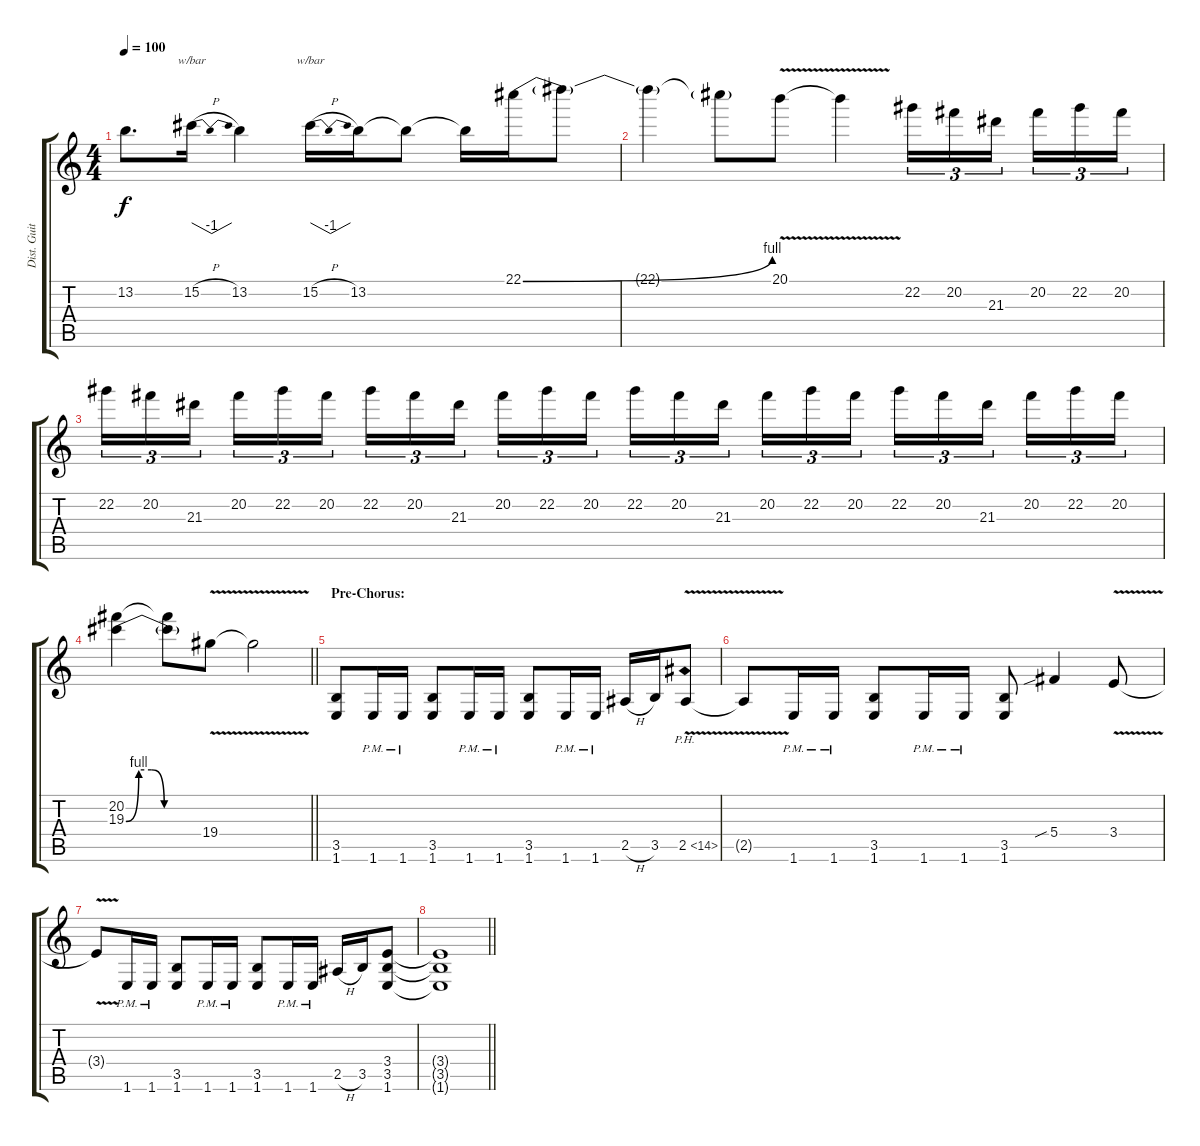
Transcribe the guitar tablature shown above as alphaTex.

\track ("Dist. Guitar 1" "Dist. Guit") {instrument distortionguitar}
\staff {score tabs}
\tuning (Eb4 Bb3 Gb3 Db3 Ab2 Eb2) {hide}
\ts (4 4)
\tempo 100
\clef g2
\ks c
13.2{t}.8{d dy f} 15.2{h}.16{tbe (dip default 0 0 30 -4 60 0)} 13.2.4 15.2{h}.16{tbe (dip default 0 0 30 -4 60 0)} 13.2.16 13.2{t}.8 13.2{t}.16 22.1{be (bend 0 0 60 4)}.16 22.1{t}.8 |
22.1{t}.4 22.1{t}.8 20.1{v}.8 20.1{t}.4 22.2.16{tu (3 2)} 20.2.16{tu (3 2)} 21.3.16{tu (3 2) beam splitsecondary} 20.2.16{tu (3 2)} 22.2.16{tu (3 2)} 20.2.16{tu (3 2)} |
22.2.16{tu (3 2)} 20.2.16{tu (3 2)} 21.3.16{tu (3 2) beam splitsecondary} 20.2.16{tu (3 2)} 22.2.16{tu (3 2)} 20.2.16{tu (3 2)} 22.2.16{tu (3 2)} 20.2.16{tu (3 2)} 21.3.16{tu (3 2) beam splitsecondary} 20.2.16{tu (3 2)} 22.2.16{tu (3 2)} 20.2.16{tu (3 2)} 22.2.16{tu (3 2)} 20.2.16{tu (3 2)} 21.3.16{tu (3 2) beam splitsecondary} 20.2.16{tu (3 2)} 22.2.16{tu (3 2)} 20.2.16{tu (3 2)} 22.2.16{tu (3 2)} 20.2.16{tu (3 2)} 21.3.16{tu (3 2) beam splitsecondary} 20.2.16{tu (3 2)} 22.2.16{tu (3 2)} 20.2.16{tu (3 2)} |
\barLineRight lightlight
(20.2 19.3{be (custom 0 0 10 4 20 4 30 0 60 0)}).4 (20.2{t} 19.3{t}).8 19.4{v}.8 19.4{t}.2 |
\section ("" "Pre-Chorus:")
(3.5 1.6).8 1.6{pm}.16 1.6{pm}.16 (3.5 1.6).8 1.6{pm}.16 1.6{pm}.16 (3.5 1.6).8 1.6{pm}.16 1.6{pm}.16 2.5{h}.16 3.5.16 2.5{ph 12 v}.8 |
2.5{t}.8 1.6{pm}.16 1.6{pm}.16 (3.5 1.6).8 1.6{pm}.16 1.6{pm}.16 (3.5 1.6).8 5.4{sib}.4 3.4{v}.8 |
3.4{t}.8 1.6{pm}.16 1.6{pm}.16 (3.5 1.6).8 1.6{pm}.16 1.6{pm}.16 (3.5 1.6).8 1.6{pm}.16 1.6{pm}.16 2.5{h}.16 3.5.16 (3.4 3.5 1.6).8 |
\barLineRight lightlight
(3.4{t} 3.5{t} 1.6{t}).1
